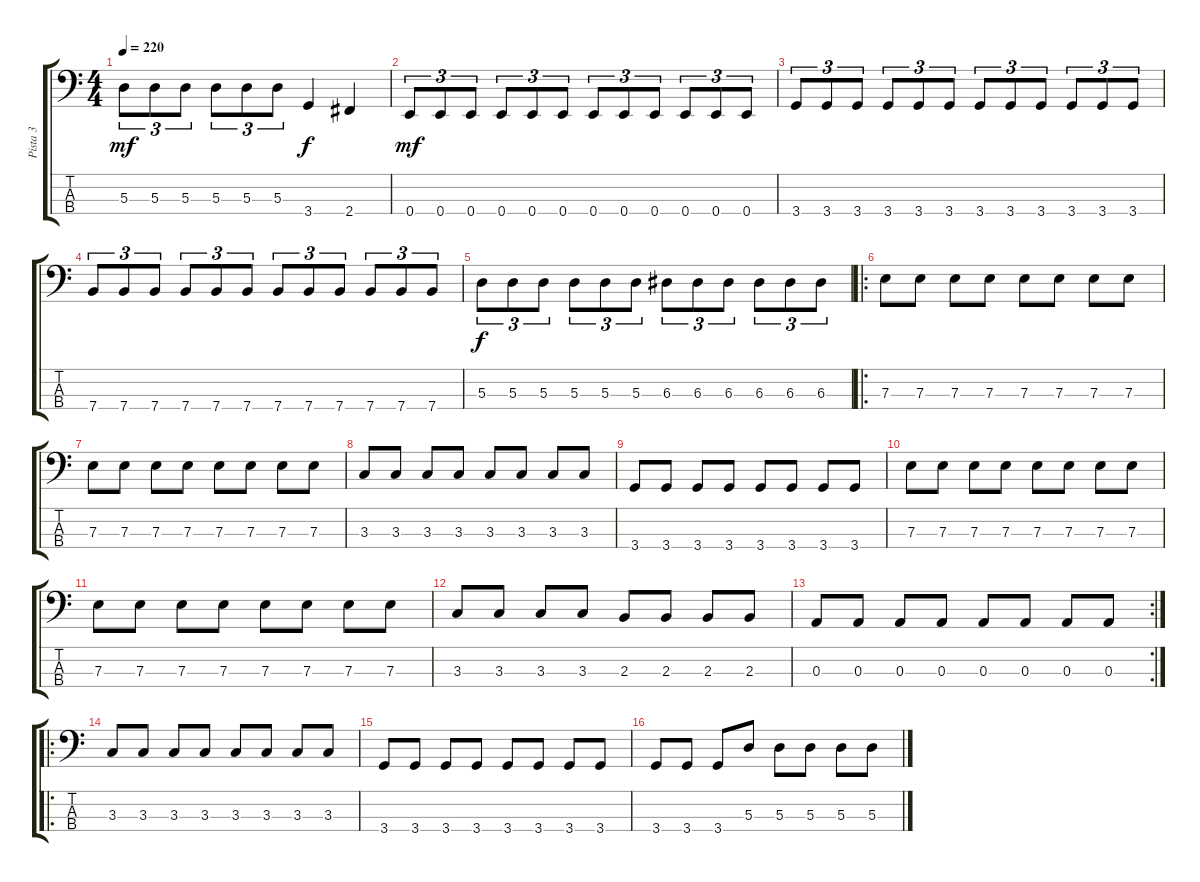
\track ("Pista 3" "Pista 3") {instrument electricbassfinger}
\staff {score tabs}
\tuning (G2 D2 A1 E1) {hide}
\ts (4 4)
\tempo 220
\clef f4
\ks c
5.3.8{tu (3 2) dy mf} 5.3.8{tu (3 2)} 5.3.8{tu (3 2)} 5.3.8{tu (3 2)} 5.3.8{tu (3 2)} 5.3.8{tu (3 2)} 3.4.4{dy f} 2.4.4 |
0.4.8{tu (3 2) dy mf} 0.4.8{tu (3 2)} 0.4.8{tu (3 2)} 0.4.8{tu (3 2)} 0.4.8{tu (3 2)} 0.4.8{tu (3 2)} 0.4.8{tu (3 2)} 0.4.8{tu (3 2)} 0.4.8{tu (3 2)} 0.4.8{tu (3 2)} 0.4.8{tu (3 2)} 0.4.8{tu (3 2)} |
3.4.8{tu (3 2)} 3.4.8{tu (3 2)} 3.4.8{tu (3 2)} 3.4.8{tu (3 2)} 3.4.8{tu (3 2)} 3.4.8{tu (3 2)} 3.4.8{tu (3 2)} 3.4.8{tu (3 2)} 3.4.8{tu (3 2)} 3.4.8{tu (3 2)} 3.4.8{tu (3 2)} 3.4.8{tu (3 2)} |
7.4.8{tu (3 2)} 7.4.8{tu (3 2)} 7.4.8{tu (3 2)} 7.4.8{tu (3 2)} 7.4.8{tu (3 2)} 7.4.8{tu (3 2)} 7.4.8{tu (3 2)} 7.4.8{tu (3 2)} 7.4.8{tu (3 2)} 7.4.8{tu (3 2)} 7.4.8{tu (3 2)} 7.4.8{tu (3 2)} |
5.3.8{tu (3 2) dy f} 5.3.8{tu (3 2)} 5.3.8{tu (3 2)} 5.3.8{tu (3 2)} 5.3.8{tu (3 2)} 5.3.8{tu (3 2)} 6.3.8{tu (3 2)} 6.3.8{tu (3 2)} 6.3.8{tu (3 2)} 6.3.8{tu (3 2)} 6.3.8{tu (3 2)} 6.3.8{tu (3 2)} |
\ro
7.3.8 7.3.8 7.3.8 7.3.8 7.3.8 7.3.8 7.3.8 7.3.8 |
7.3.8 7.3.8 7.3.8 7.3.8 7.3.8 7.3.8 7.3.8 7.3.8 |
3.3.8 3.3.8 3.3.8 3.3.8 3.3.8 3.3.8 3.3.8 3.3.8 |
3.4.8 3.4.8 3.4.8 3.4.8 3.4.8 3.4.8 3.4.8 3.4.8 |
7.3.8 7.3.8 7.3.8 7.3.8 7.3.8 7.3.8 7.3.8 7.3.8 |
7.3.8 7.3.8 7.3.8 7.3.8 7.3.8 7.3.8 7.3.8 7.3.8 |
3.3.8 3.3.8 3.3.8 3.3.8 2.3.8 2.3.8 2.3.8 2.3.8 |
\rc 2
0.3.8 0.3.8 0.3.8 0.3.8 0.3.8 0.3.8 0.3.8 0.3.8 |
\ro
3.3.8 3.3.8 3.3.8 3.3.8 3.3.8 3.3.8 3.3.8 3.3.8 |
3.4.8 3.4.8 3.4.8 3.4.8 3.4.8 3.4.8 3.4.8 3.4.8 |
3.4.8 3.4.8 3.4.8 5.3.8 5.3.8 5.3.8 5.3.8 5.3.8
